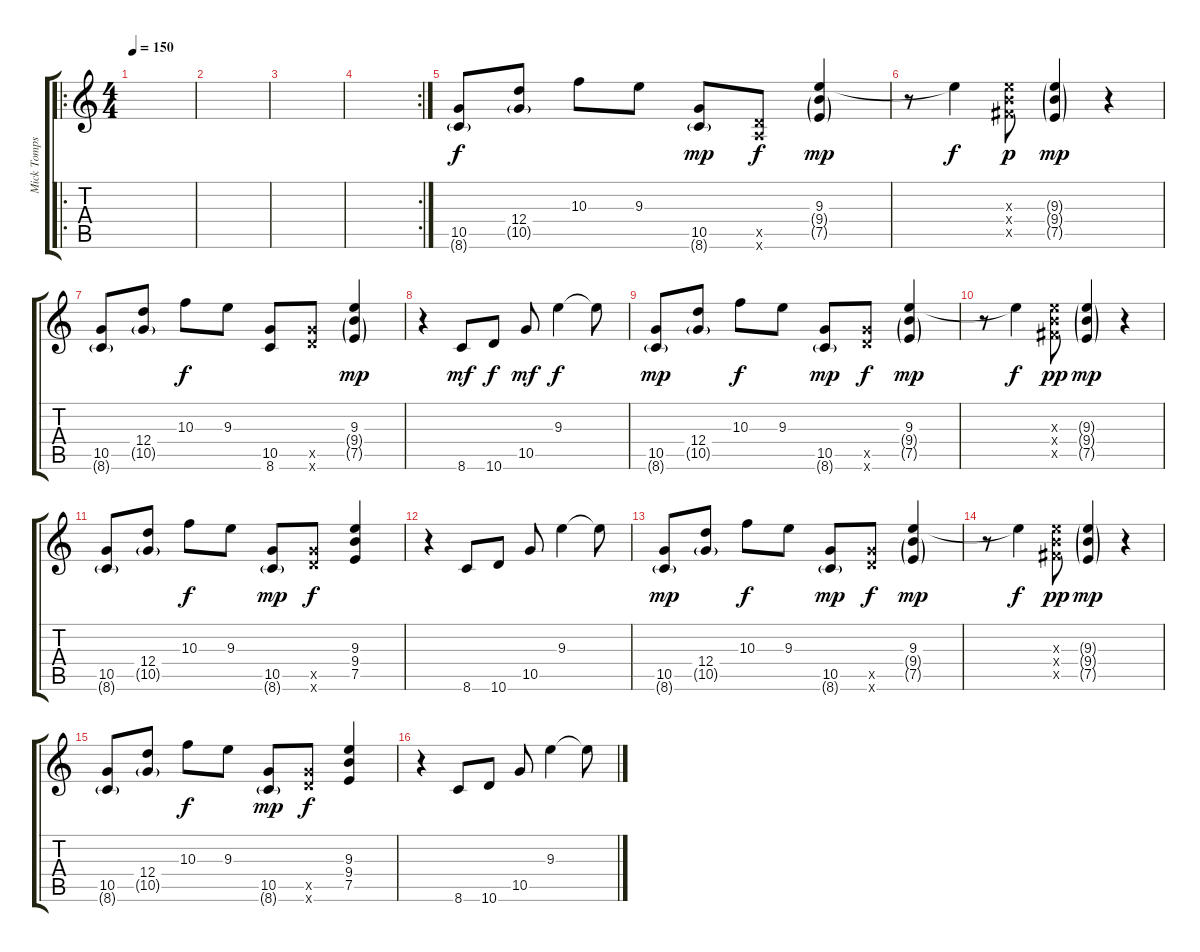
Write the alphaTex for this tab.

\track ("Mick Tompson" "Mick Tomps") {instrument electricguitarjazz}
\staff {score tabs}
\tuning (E4 B3 G3 D3 A2 E2) {hide}
\ro
\ts (4 4)
\tempo 150
\clef g2
\ks c
|
|
|
\rc 2
|
(10.5 8.6{g}).8{txt ""} (12.4 10.5{g}).8 10.3.8{dy f} 9.3.8 (10.5 8.6{g}).8{dy mp} (0.5{x} 10.6{x}).8{dy f} (9.3 9.4{g} 7.5{g}).4{dy mp} |
r.8 9.3{t}.4{dy f} (9.3{x} 9.4{x} 9.5{x}).8{dy p} (9.3{g} 9.4{g} 7.5{g}).4{dy mp} r.4 |
(10.5 8.6{g}).8 (12.4 10.5{g}).8 10.3.8{dy f} 9.3.8 (10.5 8.6).8 (10.5{x} 10.6{x}).8 (9.3 9.4{g} 7.5{g}).4{dy mp} |
r.4 8.6.8{dy mf} 10.6.8{dy f} 10.5.8{dy mf} 9.3.4{dy f} 9.3{t}.8 |
(10.5 8.6{g}).8{dy mp} (12.4 10.5{g}).8 10.3.8{dy f} 9.3.8 (10.5 8.6{g}).8{dy mp} (10.5{x} 10.6{x}).8{dy f} (9.3 9.4{g} 7.5{g}).4{dy mp} |
r.8 9.3{t}.4{dy f} (9.3{x} 9.4{x} 9.5{x}).8{dy pp} (9.3{g} 9.4{g} 7.5{g}).4{dy mp} r.4 |
(10.5 8.6{g}).8 (12.4 10.5{g}).8 10.3.8{dy f} 9.3.8 (10.5 8.6{g}).8{dy mp} (10.5{x} 10.6{x}).8{dy f} (9.3 9.4 7.5).4 |
r.4 8.6.8 10.6.8 10.5.8 9.3.4 9.3{t}.8 |
(10.5 8.6{g}).8{dy mp} (12.4 10.5{g}).8 10.3.8{dy f} 9.3.8 (10.5 8.6{g}).8{dy mp} (10.5{x} 10.6{x}).8{dy f} (9.3 9.4{g} 7.5{g}).4{dy mp} |
r.8 9.3{t}.4{dy f} (9.3{x} 9.4{x} 9.5{x}).8{dy pp} (9.3{g} 9.4{g} 7.5{g}).4{dy mp} r.4 |
(10.5 8.6{g}).8 (12.4 10.5{g}).8 10.3.8{dy f} 9.3.8 (10.5 8.6{g}).8{dy mp} (10.5{x} 10.6{x}).8{dy f} (9.3 9.4 7.5).4 |
r.4 8.6.8 10.6.8 10.5.8 9.3.4 9.3{t}.8
